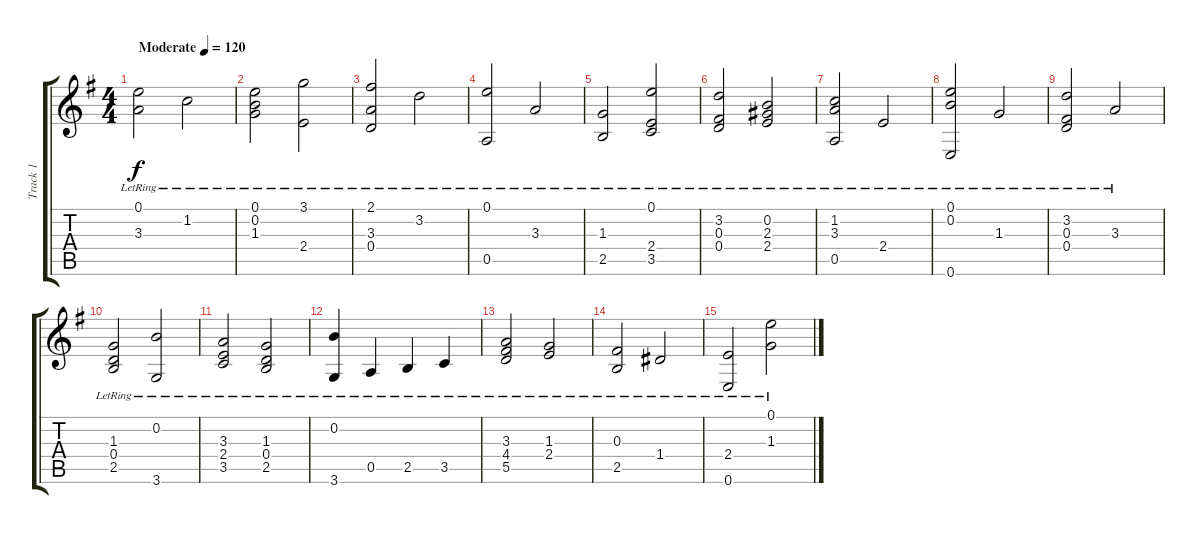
\track ("Track 1" "Track 1") {instrument acousticguitarnylon}
\staff {score tabs}
\tuning (E4 B3 Gb3 D3 A2 E2) {hide}
\ts (4 4)
\tempo (120 "Moderate")
\clef g2
\ks eminor
(0.1{lr} 3.3{lr}).2{dy f instrument acousticguitarnylon} 1.2{lr}.2 |
(0.1{lr} 0.2{lr} 1.3{lr}).2 (3.1{lr} 2.4{lr}).2 |
(2.1{lr} 3.3{lr} 0.4{lr}).2 3.2{lr}.2 |
(0.1{lr} 0.5{lr}).2 3.3{lr}.2 |
(1.3{lr} 2.5{lr}).2 (0.1{lr} 2.4{lr} 3.5{lr}).2 |
(3.2{lr} 0.3{lr} 0.4{lr}).2 (0.2{lr} 2.3{lr} 2.4{lr}).2 |
(1.2{lr} 3.3{lr} 0.5{lr}).2 2.4{lr}.2 |
(0.1{lr} 0.2{lr} 0.6{lr}).2 1.3{lr}.2 |
(3.2{lr} 0.3{lr} 0.4{lr}).2 3.3{lr}.2 |
(1.3{lr} 0.4{lr} 2.5{lr}).2 (0.2{lr} 3.6{lr}).2 |
(3.3{lr} 2.4{lr} 3.5{lr}).2 (1.3{lr} 0.4{lr} 2.5{lr}).2 |
(0.2{lr} 3.6{lr}).4 0.5{lr}.4 2.5{lr}.4 3.5{lr}.4 |
(3.3{lr} 4.4{lr} 5.5{lr}).2 (1.3{lr} 2.4{lr}).2 |
(0.3{lr} 2.5{lr}).2 1.4{lr}.2 |
(2.4{lr} 0.6{lr}).2 (0.1{lr} 1.3{lr}).2
